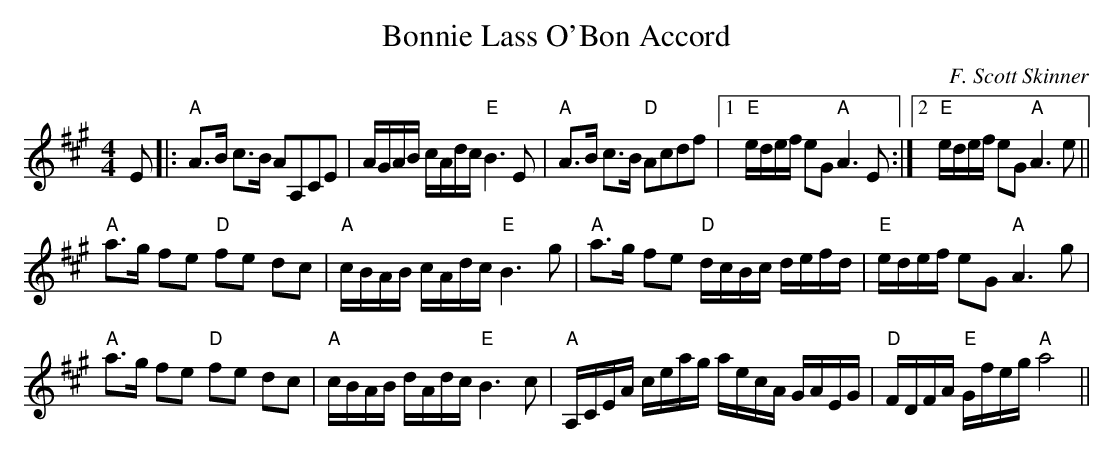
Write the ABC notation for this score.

X:1
T:Bonnie Lass O'Bon Accord
M:4/4
L:1/8
C:F. Scott Skinner
K:A
E|:"A"A>B c>B AA,CE|A/G/A/B/ c/A/d/c/ "E"B3 E|"A"A>B c>B "D"Acdf|[1"E"e/d/e/f/ eG "A"A3 E:|[2"E"e/d/e/f/ eG "A"A3 e||
"A"a>g fe "D"fe dc|"A"c/B/A/B/ c/A/d/c/ "E"B3 g|"A"a>g fe "D"d/c/B/c/ d/e/f/d/|"E"e/d/e/f/ eG "A"A3 g|
"A"a>g fe "D"fe dc|"A"c/B/A/B/ d/A/d/c/ "E"B3 c|"A"A,/C/E/A/ c/e/a/g/ a/e/c/A/ G/A/E/G/|"D"F/D/F/A/ "E"G/f/e/g/ "A"a4||
